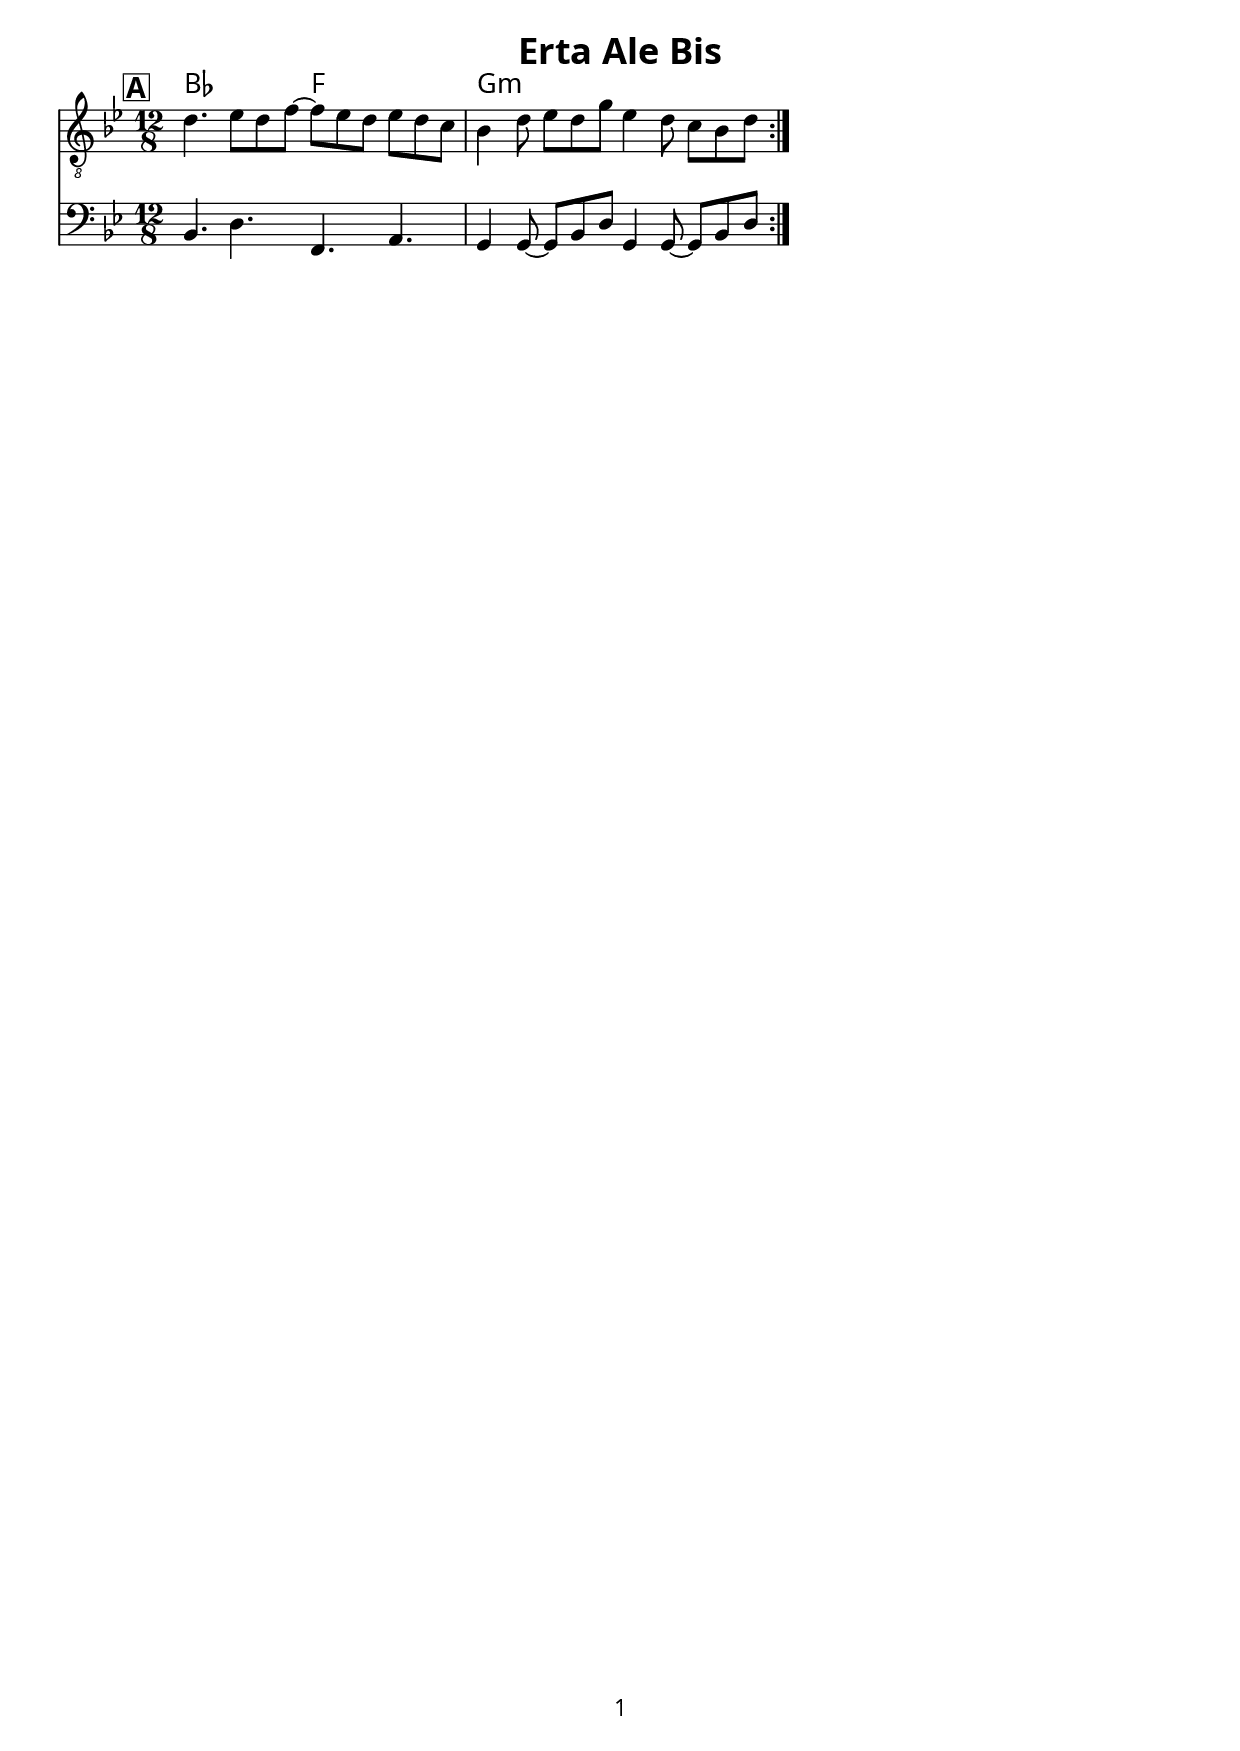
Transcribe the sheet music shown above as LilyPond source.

% {{{ PARAMETRI
  myTitle = "Erta Ale Bis"
  myKey = \key bes \major
  myTime = \time 12/8 
  myTempo =  #(ly:make-moment 60 4)
% }}}

% INTESTAZIONE {{{
\version "2.18.2"

\header {
  title = \myTitle
}

\paper{
  print-first-page-number = ##t
  oddHeaderMarkup = \markup \null
  evenHeaderMarkup = \markup \null
  oddFooterMarkup = \markup {
    \fill-line {
      \on-the-fly \print-page-number-check-first
      \fromproperty #'page:page-number-string
    }
  }
  evenFooterMarkup = \oddFooterMarkup
  #(set-global-staff-size 10)
  myStaffSize = #20
  fonts = #(make-pango-font-tree
  "FontAwesome"
  "FontAwesome"
  "FontAwesome"
  (/ myStaffSize 20))
}

global = {
  \myKey
  \numericTimeSignature
  \myTime
  \set Score.markFormatter = #format-mark-box-alphabet
}
\layout { indent = #0 }
%}}}

% {{{ PARTE A
  temaA = {
    \repeat volta 2{
      d'4. ees8 d f~ f ees d ees d c |
      bes4 d8 ees d g ees4 d8 c bes d |
    }
  }

  accordiA = \chordmode{
    \repeat volta 2{
      bes2. f2. | g1:m g2:m |
    }
  }

  bassoA = {
    \repeat volta 2{
      bes4. d f, a | g4 g8~ g8 bes d g,4 g8~ g8 bes d |
    }
  }
% }}}

% SCORE {{{
tema = \relative c {
  \mark \default
  \temaA \break
}

chordsPart ={
  \new ChordNames {
    \set chordChanges = ##t
    \accordiA
  }
}

temaPart = \new Staff \with {
  instrumentName = ""
  midiInstrument = "piano"
} { \clef "treble_8" \global \tema }

bassoPart = \new Staff {
  \clef "bass"
  \global
  \relative c {\bassoA}
}
scoreContent = << 
  \chordsPart
  \temaPart
  \bassoPart
>>
%}}}

% {{{ BOOKS
  \book{
    \bookOutputSuffix "C"
    \score {
      \scoreContent
      \layout {}
      \midi { \context { \Score tempoWholesPerMinute = #(ly:make-moment 90 4) } }
    }
  }
% }}}
